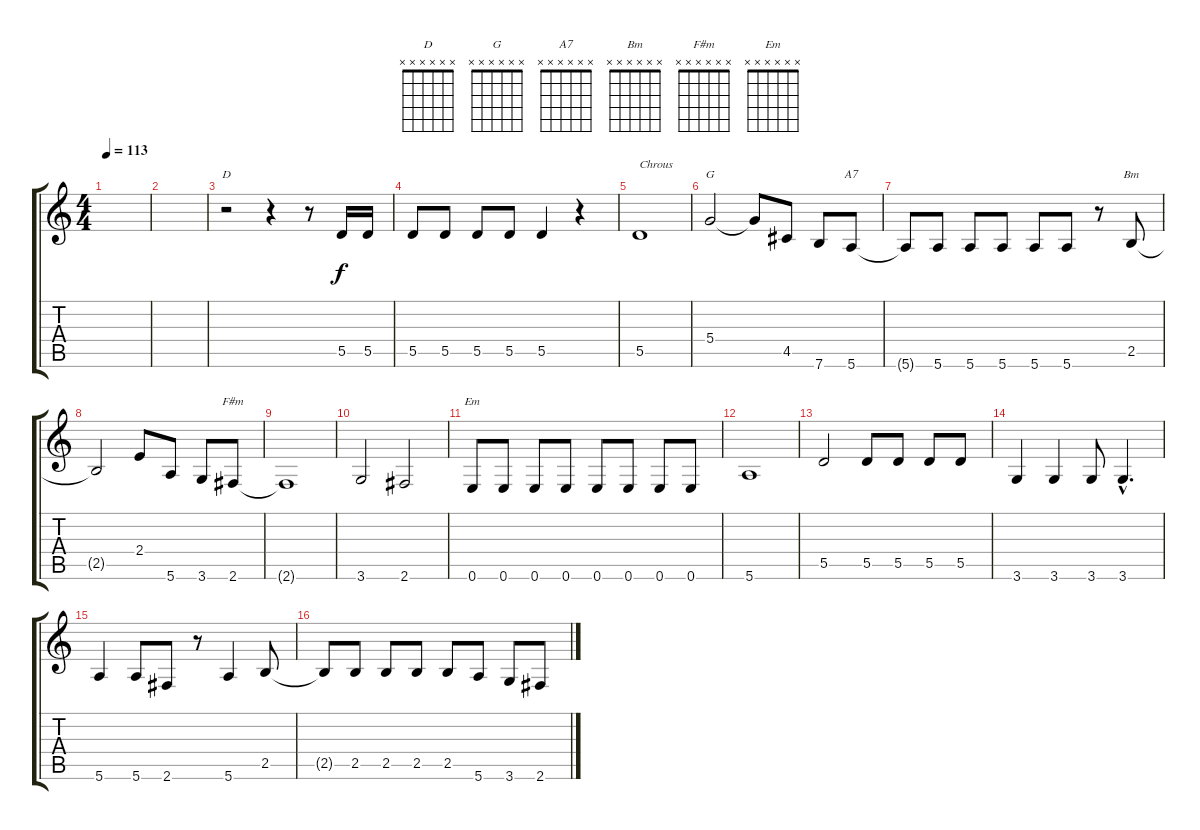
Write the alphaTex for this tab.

\track "" {instrument distortionguitar}
\staff {score tabs}
\tuning (E4 B3 G3 D3 A2 E2) {hide}
\chord ("D" x x x x x x)
\chord ("G" x x x x x x)
\chord ("A7" x x x x x x)
\chord ("Bm" x x x x x x)
\chord ("F#m" x x x x x x)
\chord ("Em" x x x x x x)
\ts (4 4)
\tempo 113
\clef g2
\ks c
|
|
r.2{ch "D"} r.4 r.8 5.5.16 5.5.16 |
5.5.8 5.5.8 5.5.8 5.5.8 5.5.4 r.4 |
5.5.1{txt "Chrous"} |
5.4.2{ch "G"} 5.4{t}.8 4.5.8 7.6.8 5.6.8{ch "A7"} |
5.6{t}.8 5.6.8 5.6.8 5.6.8 5.6.8 5.6.8 r.8 2.5.8{ch "Bm"} |
2.5{t}.2 2.4.8 5.6.8 3.6.8 2.6.8{ch "F#m"} |
2.6{t}.1 |
3.6.2 2.6.2 |
0.6.8{ch "Em"} 0.6.8 0.6.8 0.6.8 0.6.8 0.6.8 0.6.8 0.6.8 |
5.6.1 |
5.5.2 5.5.8 5.5.8 5.5.8 5.5.8 |
3.6.4 3.6.4 3.6.8 3.6{hac}.4{d} |
5.6.4 5.6.8 2.6.8 r.8 5.6.4 2.5.8 |
2.5{t}.8 2.5.8 2.5.8 2.5.8 2.5.8 5.6.8 3.6.8 2.6.8
